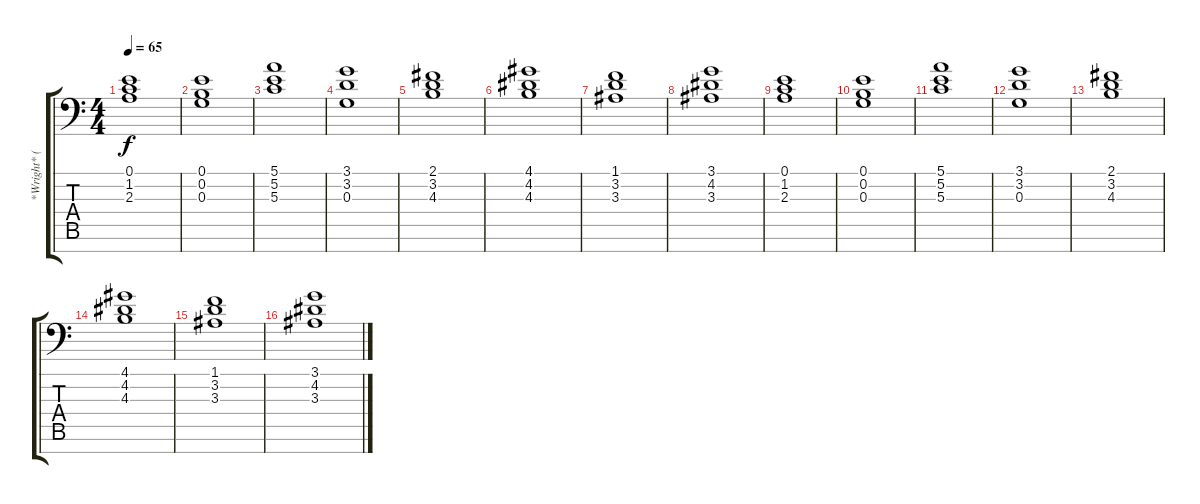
\track ("*Wright* (Organ)" "*Wright* (") {instrument drawbarorgan}
\staff {score tabs}
\tuning (E4 B3 G3 D3 A2 E2 E1) {hide}
\ts (4 4)
\tempo 65
\clef f4
\ks c
(0.1 1.2 2.3).1{dy f} |
(0.1 0.2 0.3).1 |
(5.1 5.2 5.3).1 |
(3.1 3.2 0.3).1 |
(2.1 3.2 4.3).1 |
(4.1 4.2 4.3).1 |
(1.1 3.2 3.3).1 |
(3.1 4.2 3.3).1 |
(0.1 1.2 2.3).1 |
(0.1 0.2 0.3).1 |
(5.1 5.2 5.3).1 |
(3.1 3.2 0.3).1 |
(2.1 3.2 4.3).1 |
(4.1 4.2 4.3).1 |
(1.1 3.2 3.3).1 |
(3.1 4.2 3.3).1
